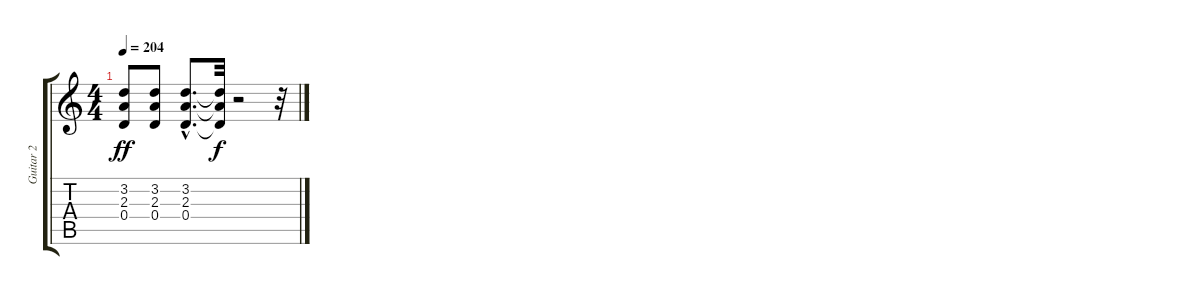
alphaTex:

\track ("Guitar 2" "Guitar 2") {instrument distortionguitar}
\staff {score tabs}
\tuning (E4 B3 G3 D3 A2 E2) {hide}
\ts (4 4)
\tempo 204
\clef g2
\ks c
(3.2 2.3 0.4).8{dy ff} (3.2 2.3 0.4).8 (3.2{hac} 2.3{hac} 0.4{hac}).8{d} (3.2{t} 2.3{t} 0.4{t}).32{dy f} r.2 r.32
